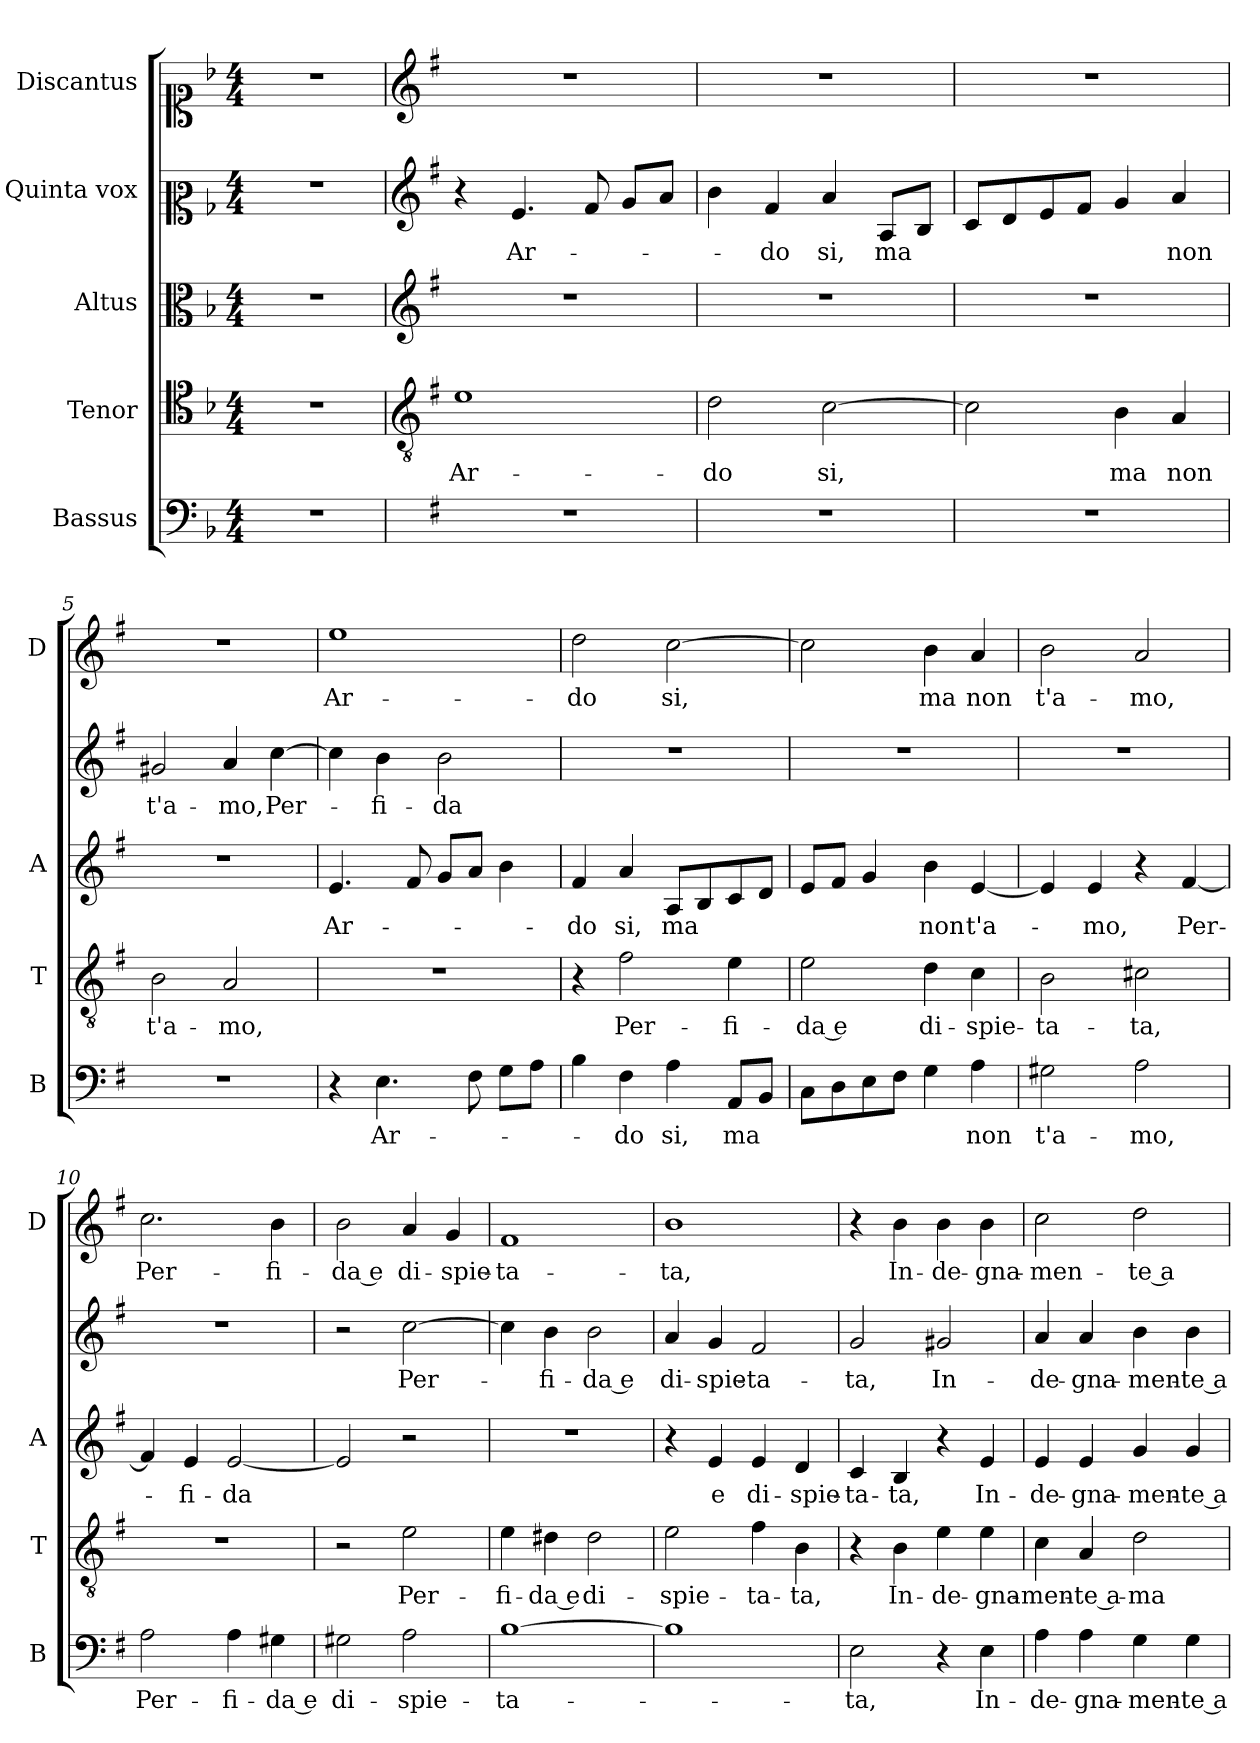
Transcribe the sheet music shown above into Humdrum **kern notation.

**kern	**text	**kern	**text	**kern	**text	**kern	**text	**kern	**text
*part5	*part5	*part4	*part4	*part3	*part3	*part2	*part2	*part1	*part1
*staff5	*staff5	*staff4	*staff4	*staff3	*staff3	*staff2	*staff2	*staff1	*staff1
*I"Bassus	*	*I"Tenor	*	*I"Altus	*	*I"Quinta vox	*	*I"Discantus	*
*I'B	*	*I'T	*	*I'A	*	*	*	*I'D	*
*clefF4	*	*clefC4	*	*clefC3	*	*clefC2	*	*clefC1	*
*k[b-]	*	*k[b-]	*	*k[b-]	*	*k[b-]	*	*k[b-]	*
*F:	*	*F:	*	*F:	*	*F:	*	*F:	*
*M4/4	*	*M4/4	*	*M4/4	*	*M4/4	*	*M4/4	*
=1	=1	=1	=1	=1	=1	=1	=1	=1	=1
1r	.	1r	.	1r	.	1r	.	1r	.
=2	=2	=2	=2	=2	=2	=2	=2	=2	=2
*	*	*clefGv2	*	*clefG2	*	*clefG2	*	*clefG2	*
*k[f#]	*	*k[f#]	*	*k[f#]	*	*k[f#]	*	*k[f#]	*
*G:	*	*G:	*	*G:	*	*G:	*	*G:	*
!	!	!	!LO:LY:b	!	!	!	!	!	!
1r	.	1e	Ar-	1r	.	4r	.	1r	.
!	!	!	!	!	!	!	!LO:LY:b	!	!
.	.	.	.	.	.	4.e/	Ar-	.	.
.	.	.	.	.	.	8f#/	.	.	.
.	.	.	.	.	.	8g/L	.	.	.
.	.	.	.	.	.	8a/J	.	.	.
=3	=3	=3	=3	=3	=3	=3	=3	=3	=3
!	!	!	!LO:LY:b	!	!	!	!	!	!
1r	.	2d\	-do	1r	.	4b\	.	1r	.
!	!	!	!	!	!	!	!LO:LY:b	!	!
.	.	.	.	.	.	4f#/	-do	.	.
!	!	!	!LO:LY:b	!	!	!	!LO:LY:b	!	!
.	.	[2c\	si,	.	.	4a/	si,	.	.
!	!	!	!	!	!	!	!LO:LY:b	!	!
.	.	.	.	.	.	8A/L	ma	.	.
.	.	.	.	.	.	8B/J	.	.	.
=4	=4	=4	=4	=4	=4	=4	=4	=4	=4
1r	.	2c\]	.	1r	.	8c/L	.	1r	.
.	.	.	.	.	.	8d/	.	.	.
.	.	.	.	.	.	8e/	.	.	.
.	.	.	.	.	.	8f#/J	.	.	.
!	!	!	!LO:LY:b	!	!	!	!	!	!
.	.	4B\	ma	.	.	4g/	.	.	.
!	!	!	!LO:LY:b	!	!	!	!LO:LY:b	!	!
.	.	4A/	non	.	.	4a/	non	.	.
=5	=5	=5	=5	=5	=5	=5	=5	=5	=5
!	!	!	!LO:LY:b	!	!	!	!LO:LY:b	!	!
1r	.	2B\	t'a-	1r	.	2g#X/	t'a-	1r	.
!	!	!	!LO:LY:b	!	!	!	!LO:LY:b	!	!
.	.	2A/	-mo,	.	.	4a/	-mo,	.	.
!	!	!	!	!	!	!	!LO:LY:b	!	!
.	.	.	.	.	.	[4cc\	Per-	.	.
=6	=6	=6	=6	=6	=6	=6	=6	=6	=6
!	!	!	!	!	!LO:LY:b	!	!	!	!LO:LY:b
4r	.	1r	.	4.e/	Ar-	4cc\]	.	1ee	Ar-
!	!LO:LY:b	!	!	!	!	!	!LO:LY:b	!	!
4.E\	Ar-	.	.	.	.	4b\	-fi-	.	.
.	.	.	.	8f#/	.	.	.	.	.
!	!	!	!	!	!	!	!LO:LY:b	!	!
.	.	.	.	8g/L	.	2b\	-da	.	.
8F#\	.	.	.	8a/J	.	.	.	.	.
8G\L	.	.	.	4b\	.	.	.	.	.
8A\J	.	.	.	.	.	.	.	.	.
!!LO:LB:g=z
=7	=7	=7	=7	=7	=7	=7	=7	=7	=7
!	!	!	!	!	!LO:LY:b	!	!	!	!LO:LY:b
4B\	.	4r	.	4f#/	-do	1r	.	2dd\	-do
!	!LO:LY:b	!	!LO:LY:b	!	!LO:LY:b	!	!	!	!
4F#\	-do	2f#\	Per-	4a/	si,	.	.	.	.
!	!LO:LY:b	!	!	!	!LO:LY:b	!	!	!	!LO:LY:b
4A\	si,	.	.	8A/L	ma	.	.	[2cc\	si,
.	.	.	.	8B/	.	.	.	.	.
!	!LO:LY:b	!	!LO:LY:b	!	!	!	!	!	!
8AA/L	ma	4e\	-fi-	8c/	.	.	.	.	.
8BB/J	.	.	.	8d/J	.	.	.	.	.
=8	=8	=8	=8	=8	=8	=8	=8	=8	=8
!	!	!	!LO:LY:b	!	!	!	!	!	!
8C\L	.	2e\	-da e	8e/L	.	1r	.	2cc\]	.
8D\	.	.	.	8f#/J	.	.	.	.	.
8E\	.	.	.	4g/	.	.	.	.	.
8F#\J	.	.	.	.	.	.	.	.	.
!	!	!	!LO:LY:b	!	!LO:LY:b	!	!	!	!LO:LY:b
4G\	.	4d\	di-	4b\	non	.	.	4b\	ma
!	!LO:LY:b	!	!LO:LY:b	!	!LO:LY:b	!	!	!	!LO:LY:b
4A\	non	4c\	-spie-	[4e/	t'a-	.	.	4a/	non
=9	=9	=9	=9	=9	=9	=9	=9	=9	=9
!	!LO:LY:b	!	!LO:LY:b	!	!	!	!	!	!LO:LY:b
2G#X\	t'a-	2B\	-ta-	4e/]	.	1r	.	2b\	t'a-
!	!	!	!	!	!LO:LY:b	!	!	!	!
.	.	.	.	4e/	-mo,	.	.	.	.
!	!LO:LY:b	!	!LO:LY:b	!	!	!	!	!	!LO:LY:b
2A\	-mo,	2c#X\	-ta,	4r	.	.	.	2a/	-mo,
!	!	!	!	!	!LO:LY:b	!	!	!	!
.	.	.	.	[4f#/	Per-	.	.	.	.
=10	=10	=10	=10	=10	=10	=10	=10	=10	=10
!	!LO:LY:b	!	!	!	!	!	!	!	!LO:LY:b
2A\	Per-	1r	.	4f#/]	.	1r	.	2.cc\	Per-
!	!	!	!	!	!LO:LY:b	!	!	!	!
.	.	.	.	4e/	-fi-	.	.	.	.
!	!LO:LY:b	!	!	!	!LO:LY:b	!	!	!	!
4A\	-fi-	.	.	[2e/	-da	.	.	.	.
!	!LO:LY:b	!	!	!	!	!	!	!	!LO:LY:b
4G#X\	-da e	.	.	.	.	.	.	4b\	-fi-
=11	=11	=11	=11	=11	=11	=11	=11	=11	=11
!	!LO:LY:b	!	!	!	!	!	!	!	!LO:LY:b
2G#X\	di-	2r	.	2e/]	.	2r	.	2b\	-da e
!	!LO:LY:b	!	!LO:LY:b	!	!	!	!LO:LY:b	!	!LO:LY:b
2A\	-spie-	2e\	Per-	2r	.	[2cc\	Per-	4a/	di-
!	!	!	!	!	!	!	!	!	!LO:LY:b
.	.	.	.	.	.	.	.	4g/	-spie-
=12	=12	=12	=12	=12	=12	=12	=12	=12	=12
!	!LO:LY:b	!	!LO:LY:b	!	!	!	!	!	!LO:LY:b
[1B	-ta-	4e\	-fi-	1r	.	4cc\]	.	1f#	-ta-
!	!	!	!LO:LY:b	!	!	!	!LO:LY:b	!	!
.	.	4d#X\	-da e	.	.	4b\	-fi-	.	.
!	!	!	!LO:LY:b	!	!	!	!LO:LY:b	!	!
.	.	2d#\	di-	.	.	2b\	-da e	.	.
=13	=13	=13	=13	=13	=13	=13	=13	=13	=13
!	!	!	!LO:LY:b	!	!	!	!LO:LY:b	!	!LO:LY:b
1B]	.	2e\	-spie-	4r	.	4a/	di-	1b	-ta,
!	!	!	!	!	!LO:LY:b	!	!LO:LY:b	!	!
.	.	.	.	4e/	e	4g/	-spie-	.	.
!	!	!	!LO:LY:b	!	!LO:LY:b	!	!LO:LY:b	!	!
.	.	4f#\	-ta-	4e/	di-	2f#/	-ta-	.	.
!	!	!	!LO:LY:b	!	!LO:LY:b	!	!	!	!
.	.	4B\	-ta,	4d/	-spie-	.	.	.	.
!!LO:PB:g=z
=14	=14	=14	=14	=14	=14	=14	=14	=14	=14
!	!LO:LY:b	!	!	!	!LO:LY:b	!	!LO:LY:b	!	!
2E\	-ta,	4r	.	4c/	-ta-	2g/	-ta,	4r	.
!	!	!	!LO:LY:b	!	!LO:LY:b	!	!	!	!LO:LY:b
.	.	4B\	In-	4B/	-ta,	.	.	4b\	In-
!	!	!	!LO:LY:b	!	!	!	!LO:LY:b	!	!LO:LY:b
4r	.	4e\	-de-	4r	.	2g#X/	In-	4b\	-de-
!	!LO:LY:b	!	!LO:LY:b	!	!LO:LY:b	!	!	!	!LO:LY:b
4E\	In-	4e\	-gna-	4e/	In-	.	.	4b\	-gna-
=15	=15	=15	=15	=15	=15	=15	=15	=15	=15
!	!LO:LY:b	!	!LO:LY:b	!	!LO:LY:b	!	!LO:LY:b	!	!LO:LY:b
4A\	-de-	4c\	-men-	4e/	-de-	4a/	-de-	2cc\	-men-
!	!LO:LY:b	!	!LO:LY:b	!	!LO:LY:b	!	!LO:LY:b	!	!
4A\	-gna-	4A/	-te a-	4e/	-gna-	4a/	-gna-	.	.
!	!LO:LY:b	!	!LO:LY:b	!	!LO:LY:b	!	!LO:LY:b	!	!LO:LY:b
4G\	-men-	2d\	-ma-	4g/	-men-	4b\	-men-	2dd\	-te a-
!	!LO:LY:b	!	!	!	!LO:LY:b	!	!LO:LY:b	!	!
4G\	-te a-	.	.	4g/	-te a-	4b\	-te a-	.	.
=	=	=	=	=	=	=	=	=	=
*-	*-	*-	*-	*-	*-	*-	*-	*-	*-
